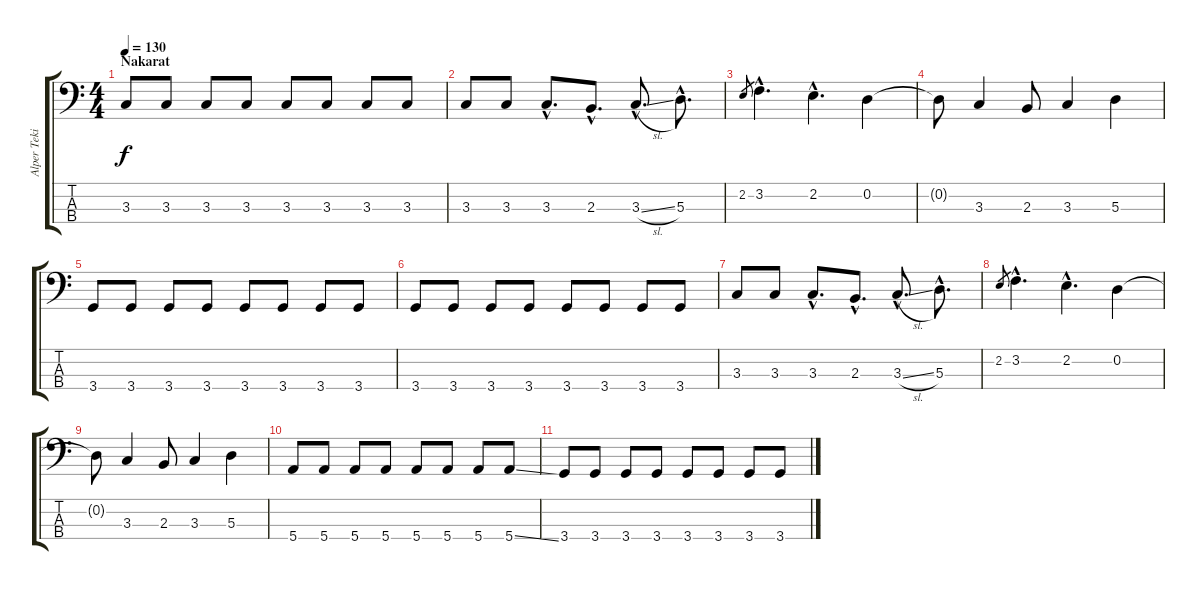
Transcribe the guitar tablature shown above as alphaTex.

\track ("Alper Tekin" "Alper Teki") {instrument electricbassfinger}
\staff {score tabs}
\tuning (G2 D2 A1 E1) {hide}
\ts (4 4)
\section ("" "Nakarat")
\tempo 130
\clef f4
\ks c
3.3.8{dy f} 3.3.8 3.3.8 3.3.8 3.3.8 3.3.8 3.3.8 3.3.8 |
3.3.8 3.3.8 3.3{hac}.8{d} 2.3{hac}.8{d} 3.3{sl hac}.8{d} 5.3{hac}.8{d} |
2.2.8{gr} 3.2{hac}.4{d} 2.2{hac}.4{d} 0.2.4 |
0.2{t}.8 3.3.4 2.3.8 3.3.4 5.3.4 |
3.4.8 3.4.8 3.4.8 3.4.8 3.4.8 3.4.8 3.4.8 3.4.8 |
3.4.8 3.4.8 3.4.8 3.4.8 3.4.8 3.4.8 3.4.8 3.4.8 |
3.3.8 3.3.8 3.3{hac}.8{d} 2.3{hac}.8{d} 3.3{sl hac}.8{d} 5.3{hac}.8{d} |
2.2.8{gr} 3.2{hac}.4{d} 2.2{hac}.4{d} 0.2.4 |
0.2{t}.8 3.3.4 2.3.8 3.3.4 5.3.4 |
5.4.8 5.4.8 5.4.8 5.4.8 5.4.8 5.4.8 5.4.8 5.4{ss}.8 |
3.4.8 3.4.8 3.4.8 3.4.8 3.4.8 3.4.8 3.4.8 3.4.8
